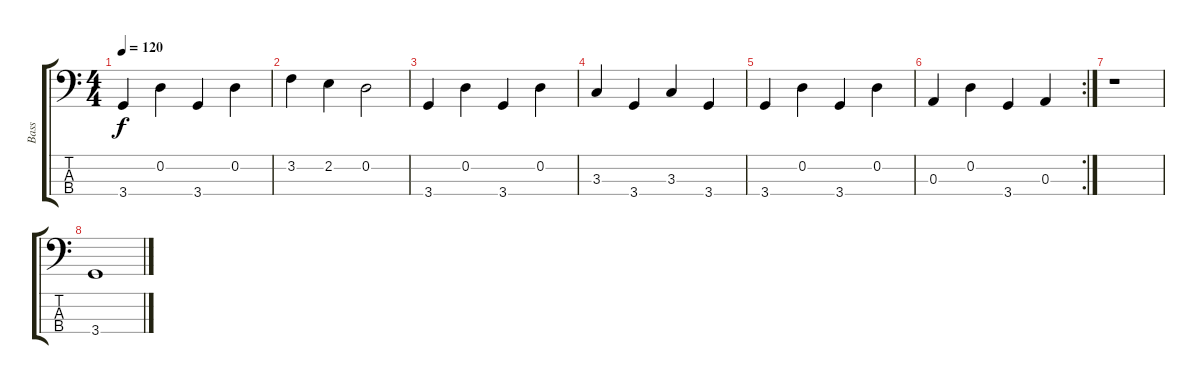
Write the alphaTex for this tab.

\track ("Bass" "Bass") {instrument acousticbass}
\staff {score tabs}
\tuning (G2 D2 A1 E1) {hide}
\ts (4 4)
\tempo 120
\clef f4
\ks c
3.4.4{dy f} 0.2.4 3.4.4 0.2.4 |
3.2.4 2.2.4 0.2.2 |
3.4.4 0.2.4 3.4.4 0.2.4 |
3.3.4 3.4.4 3.3.4 3.4.4 |
3.4.4 0.2.4 3.4.4 0.2.4 |
\rc 2
0.3.4 0.2.4 3.4.4 0.3.4 |
r.1 |
3.4.1
